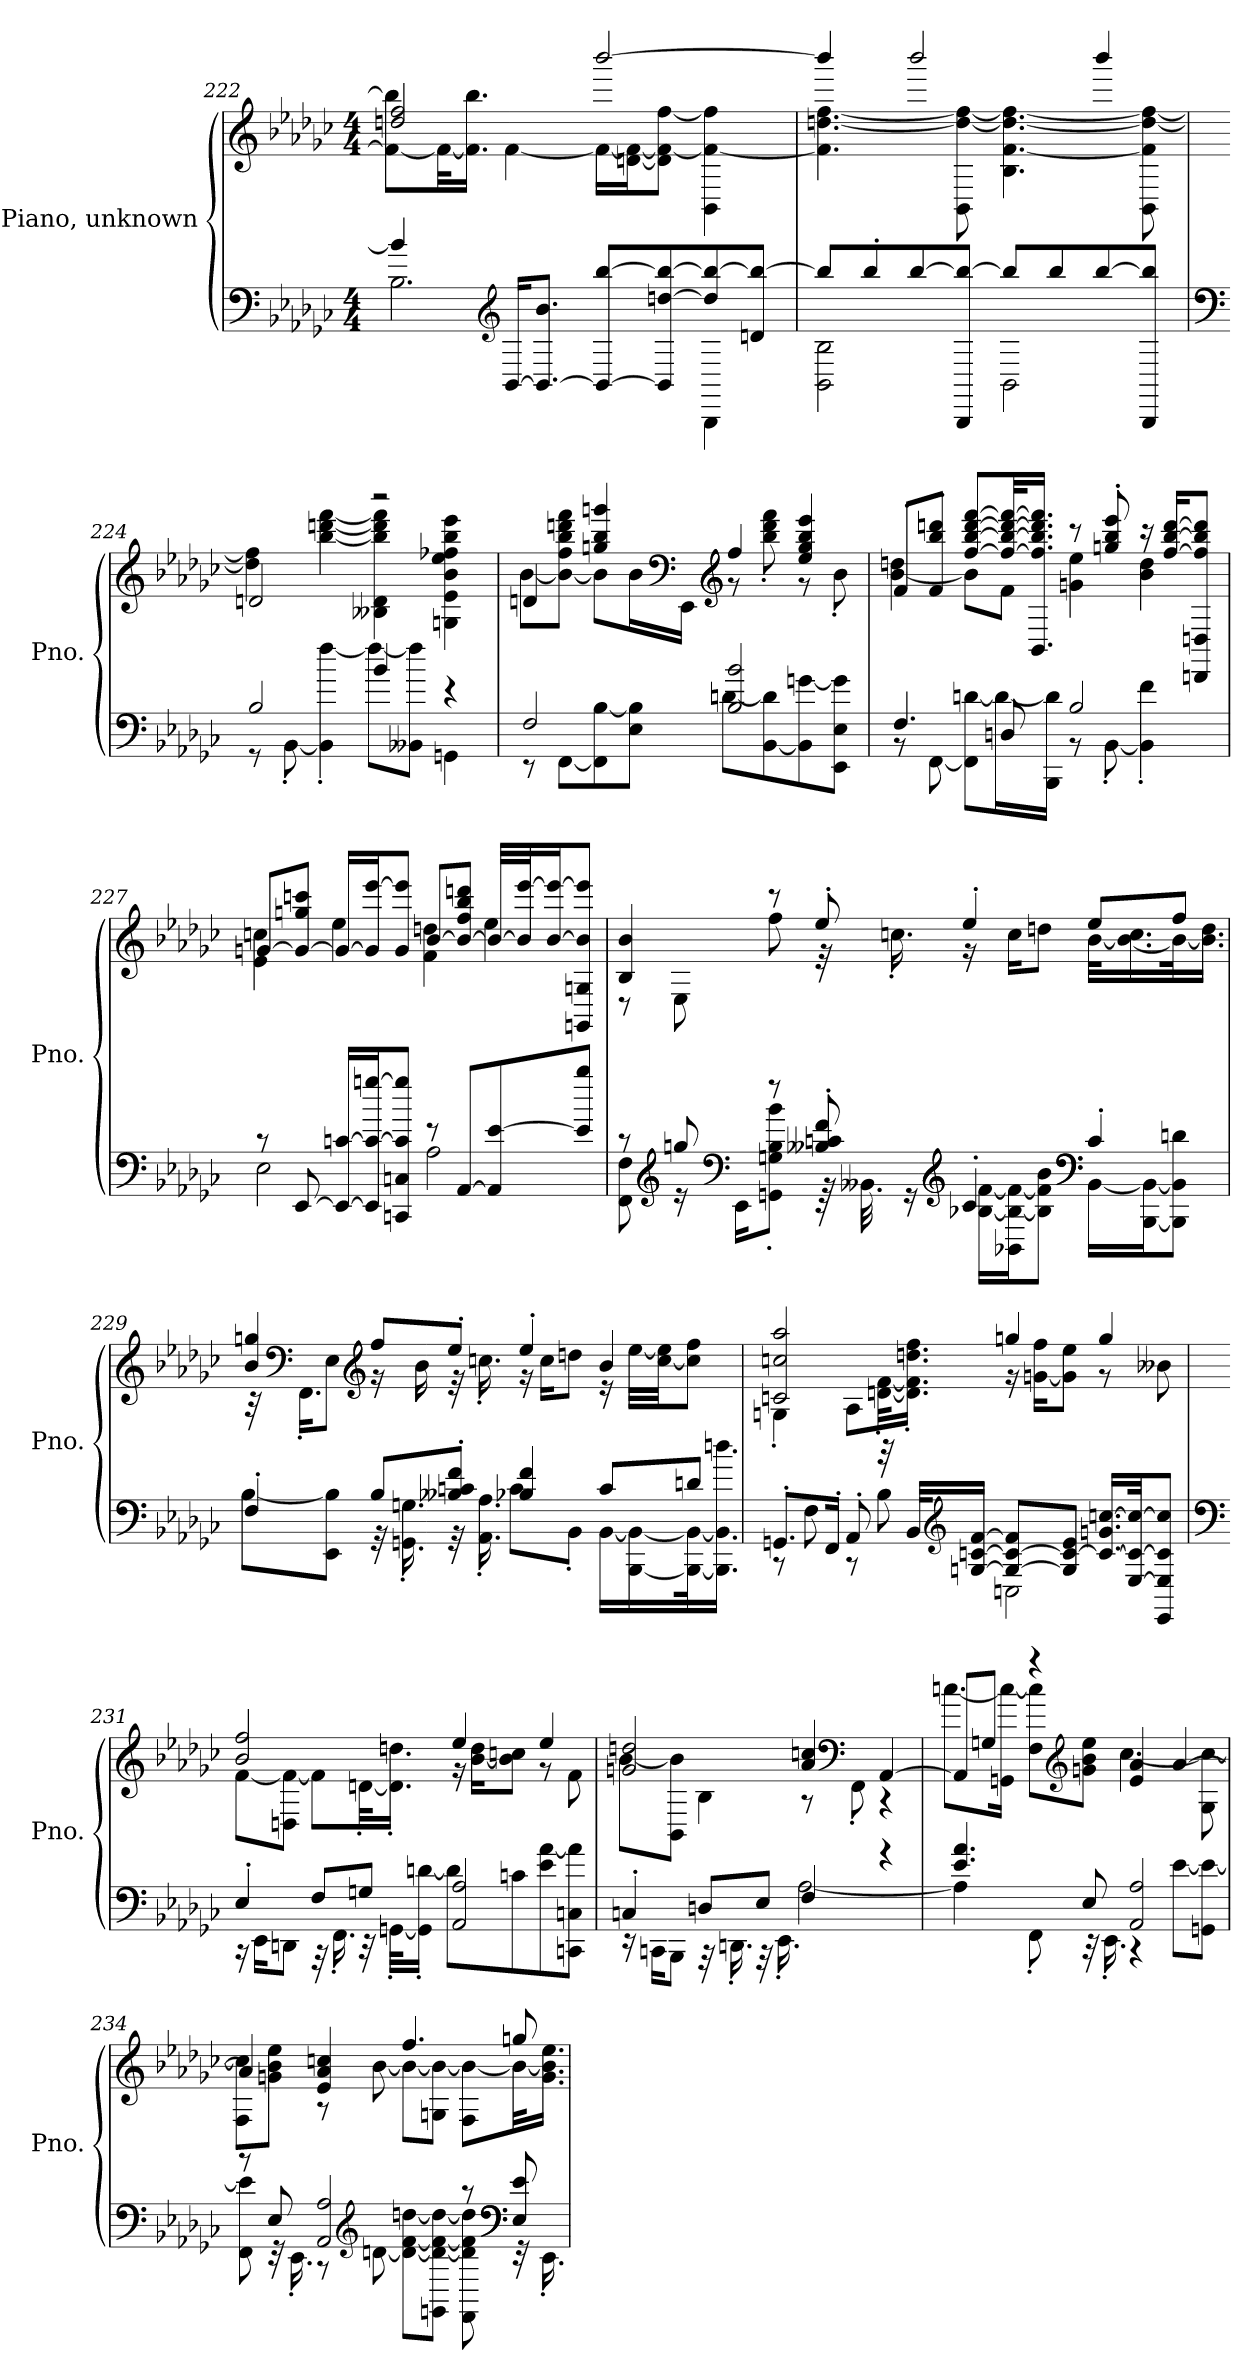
**kern	**kern
*part1	*part1
*staff2	*staff1
*I"Piano, unknown	*
*I'Pno.	*
!!LO:LB:g=z
*clefF4	*clefG2
*k[b-e-a-d-g-c-]	*k[b-e-a-d-g-c-]
*M4/4	*M4/4
=222	=222
*^	*^
4b-/]	2.B-\	2ddn/ 2ff/	8f\_ 8bb-\]L
.	.	.	32f\KL_
.	.	.	16.f\] 16.bb-\JJ
*clefG2	*	*	*
[16BB-/KL	.	.	[4f\
8.BB-/_ 8.b-/J	.	.	.
8BB-/_ [8bb-/L	.	[2bbb-/	16f\LL_
.	.	.	[16dn\ 16f\_J
8BB-/] [8ddn/ 8bb-/_	.	.	8d\] 8f\_ [8ff\J
8dd/] 8bb-/_	4BBB-\	.	4BB-\ 4f\_ 4ff\]
8dn/ 8bb-/_J	.	.	.
=223	=223	=223	=223
8bb-/L]	2BB-\ 2B-\	4bbb-/]	4.f\] [4.ddn\ [4.ff\
8bb-'/	.	.	.
[8bb-/	.	2bbb-/	.
8BBB-/ 8bb-/_J	.	.	8BB-\ 8dd\_ 8ff\_
8bb-/L]	2BB-\	.	4.B-\ [4.f\ 4.dd\_ 4.ff\_
8bb-/	.	.	.
[8bb-/	.	4bbb-/	.
8BBB-/ 8bb-/]J	.	.	8BB-\ 8f\] 8dd\_ 8ff\_
=224	=224	=224	=224
*clefF4	*	*	*
2B-/	8r	2dn/	4dd\] 4ff\]
.	[8BB-'\	.	.
.	4BB-\]' [4ff\'	.	[4bb-\ [4dddn\ [4fff\
4b-/	8ff\L_	2r	4B--X\ 4d\ 4bb-\] 4ddd\] 4fff\]
.	8BB--X\ 8ff\]J	.	.
4r	4GGn\	.	4Gn\ 4e-\ 4b-\ 4ee-\ 4ff-X\ 4bb-\ 4eee-\
!!LO:LB:g=z	!!
=225	=225	=225	=225
2F/	8r	4dn/	[8b-\L
.	[8FF\L	.	8b-\_ 8ff\ 8bb-\ 8dddn\ 8fff\J
.	8FF\] [8B-\	4ggn/ 4bb-/ 4gggn/	8b-\L]
.	8E-\ 8B-\]J	.	16b-\L
*	*	*clefF4	*
.	.	.	16EE-\JJ
*	*	*clefG2	*
2B-/ 2b-/	[8dn\L	4ff/	8r
.	[8BB-\ 8d\]	.	8bb-\' 8ddd\' 8fff\'
.	8BB-\] [8gn\	4ee-/ 4gg/ 4bb-/ 4eee-/	8r
.	8EE-\ 8E-\ 8g\]J	.	8b-'\
=226	=226	=226	=226
4.F/	8r	8f'/L	[4b-\ 4ddn\
.	[8FF\	8f/' 8bb-/' 8dddn/'J	.
.	8FF\] [8dn\L	[8ff/ [8bb-/ [8ddd/ [8fff/L	8b-\L]
8Dn/	16d\L_	32ff/_ 32bb-/_ 32ddd/_ 32fff/_KL	8f\J
.	.	16.BB-/ 16.ff/] 16.bb-/] 16.ddd/] 16.fff/]JJ	.
.	16BBB-\ 16d\]JJ	.	.
2B-/	8r	8r	4gn\ 4ee-\
.	[8BB-'\	8ggn/' 8bb-/' 8eee-/'	.
.	4BB-\]' 4f\'	16r	4b-\ 4dd\
.	.	[16ff/ [16bb-/ [16ddd/KL	.
.	.	8DDn/ 8Dn/ 8ff/] 8bb-/] 8ddd/]J	.
!!LO:LB:g=z	!!
=227	=227	=227	=227
8r	2E-\	[8gn/L	4e-\ 4ccn\
[8EE-/	.	8g/_ 8ggn/ 8cccn/J	.
16EE-/_ [16cn/LL	.	16g/LL_	4ee-\
16EE-/] 16c/_ [16ggn/J	.	16g/] [16eee-/J	.
8CCn/ 8Cn/ 8c/] 8gg/]J	.	8g/ 8eee-/]J	.
8r	2A-\	[8b-/L	4f\ 4ddn\
[8AA-/L	.	8b-/_ 8ff/ 8bb-/ 8dddn/J	.
8AA-/] [8e-/	.	32b-/LLL_	4ee-\
.	.	32b-/] [32eee-/J	.
.	.	[16b-/ 16eee-/_J	.
8e-/] 8bb-/J	.	8GGn/ 8Gn/ 8b-/] 8eee-/]J	.
!!LO:PB:g=z	!!
=228	=228	=228	=228
8r	8FF\ 8F\	4B-/ 4b-/	8r
*clefG2	*	*	*
8ggn/	16r	.	8E-\
*clefF4	*	*	*
.	16EE-\KL	.	.
8r	8GGn\' 8Gn\' 8B-\' 8b-\'J	8r	8ff\
8B--X/' 8cn/' 8f/'	64r	8ee-'/	32r
.	32.BB--X\	.	.
.	.	.	16.ccn'\
.	16r	.	.
*clefG2	*	*	*
4c'/	[16B-X\ [16f\LL	4ee-'/	16r
.	16BB-X\ 16B-\_ 16f\_J	.	16cc\KL
.	8B-\] 8f\] 8b-\J	.	8ddn\J
*clefF4	*	*	*
4c'/	[16BB-\LL	8ee-/L	[32b-\KLL
.	.	.	16.b-\_ 16.cc\
.	[16BBB-\ 16BB-\_J	.	.
.	8BBB-\] 8BB-\] 8dn\J	8ff/J	32b-\K_
.	.	.	16.b-\] 16.dd\JJ
!!LO:LB:g=z	!!
=229	=229	=229	=229
4F'/	[8B-\L	4b-/ 4ggn/	32r
*	*	*clefF4	*
.	.	.	16.FF'\KL
.	8EE-\ 8B-\]J	.	8E-\J
*	*	*clefG2	*
8B-/L	32r	8ff/L	16r
.	16.GGn\' 16.Gn\'	.	.
.	.	.	16b-\
8B--X/' 8cn/' 8f/'J	32r	8ee-'/J	32r
.	16.AA-\' 16.A-\'	.	16.ccn'\
4B-X/ 4f/	8c\L	4ee-'/	16r
.	.	.	16cc\KL
.	8BB-'\J	.	8ddn\J
8c/L	[16BB-\LL	4b-/	16r
.	[16BBB-\ 16BB-\_	.	[32ee-\LLL
.	.	.	[32cc\ 32ee-\]JJ
8dn/J	32BBB-\_ 32BB-\_K	.	8cc\] 8ff\J
.	16.BBB-\] 16.BB-\] 16.ddn\JJ	.	.
!!LO:LB:g=z	!!
=230	=230	=230	=230
8.GGn'/L	8r	2cn/ 2ccn/ 2aa-/	4Gn'\
.	8F\	.	.
16FF'/Jk	.	.	.
8AA-'/	8r	.	8A-\L
32r	8B-\	.	[32dn\' [32f\'KL
32BB-/KLL	.	.	16.d\]' 16.f\]' 16.ddn\' 16.ff\'JJ
*clefG2	*	*	*
[16Gn/ [16cn/ [16f/JJ	.	.	.
8G/_ 8c/_ 8f/]L	2Cn\	4ggn/	16r
.	.	.	[16gn\ 16ff\KL
8G/] 8c/_ 8e-/J	.	.	8g\] 8ee-\J
16.c/_ 16.gn/ [16.ccn/LL	.	4gg/	8r
[32E-/ 32c/_ 32cc/_JK	.	.	.
8EE-/ 8E-/] 8c/] 8cc/]J	.	.	8b--X\
!!LO:LB:g=z	!!
=231	=231	=231	=231
*clefF4	*	*	*
4E-'/	16r	2b-/ 2ff/	[8f\L
.	16EE-\KL	.	.
.	8DDn\J	.	8Dn\ 8f\_J
8F/L	32r	.	8f\L]
.	16.FF'\	.	.
8Gn/J	32r	.	[32dn'\KL
.	[32GGn'\KLL	.	16.d\]' 16.ddn\'JJ
.	16GG\]' [16dn\'JJ	.	.
2AA-/ 2A-/	8d\L]	4ee-/	16r
.	.	.	[16b-\ 16dd\KL
.	8cn\	.	8b-\] 8ccn\J
.	8e-\ [8a-\	4ee-/	8r
.	8CCn\ 8Cn\ 8a-\]J	.	8f\
=232	=232	=232	=232
4Cn'/	16r	2gn/ 2ddn/	[8b-\L
.	16CCn\KL	.	.
.	8BBB-\J	.	8BB-\ 8b-\]J
8Dn/L	32r	.	4B-\
.	16.DDn'\	.	.
8E-/J	32r	.	.
.	16.EE-'\	.	.
4F/	[2A-\	4a-/ 4ccn/	8r
*	*	*clefF4	*
.	.	.	8FF'\
4r	.	[4AA-/	4r
!!LO:LB:g=z	!!
=233	=233	=233	=233
4.e-/ 4.a-/	4A-\]	8AA-/L]	[8.ccn\L
.	.	8Gn/J	.
.	.	.	16GGn\ 16cc\_Jk
.	8FF'\	4r	8F\ 8cc\]L
*	*	*clefG2	*
8E-/	32r	.	8gn\ 8b-\ 8ee-\J
.	16.EE-'\	.	.
2AA-/ 2A-/	4r	4e-/ 4a-/	[4.cc\
.	[8e-\L	[4a-/	.
.	8GGn\ 8e-\_J	.	8G\ 8cc\_
=234	=234	=234	=234
8r	8FF\ 8e-\]	4a-/]	8F\ 8cc\]L
8E-/	32r	.	8gn\ 8b-\ 8ee-\J
.	16.EE-'\	.	.
2AA-/ 2A-/	8r	4e-/ 4a-/ 4ccn/	8r
*clefG2	*	*	*
.	[8dn\	.	[8b-\
.	8d\_ [8f\ [8ddn\L	4.ff/	8b-\L_
.	8GGn\ 8d\_ 8f\_ 8dd\_J	.	8Gn\ 8b-\_J
8r	8FF\ 8d\] 8f\] 8dd\]	.	8F\ 8b-\_L
*clefF4	*	*	*
8E-/ 8e-/	32r	8ggn/	32b-\KL_
.	16.EE-'\	.	16.g\ 16.b-\] 16.ee-\JJ
*v	*v	*	*
*	*v	*v
=	=
*-	*-
